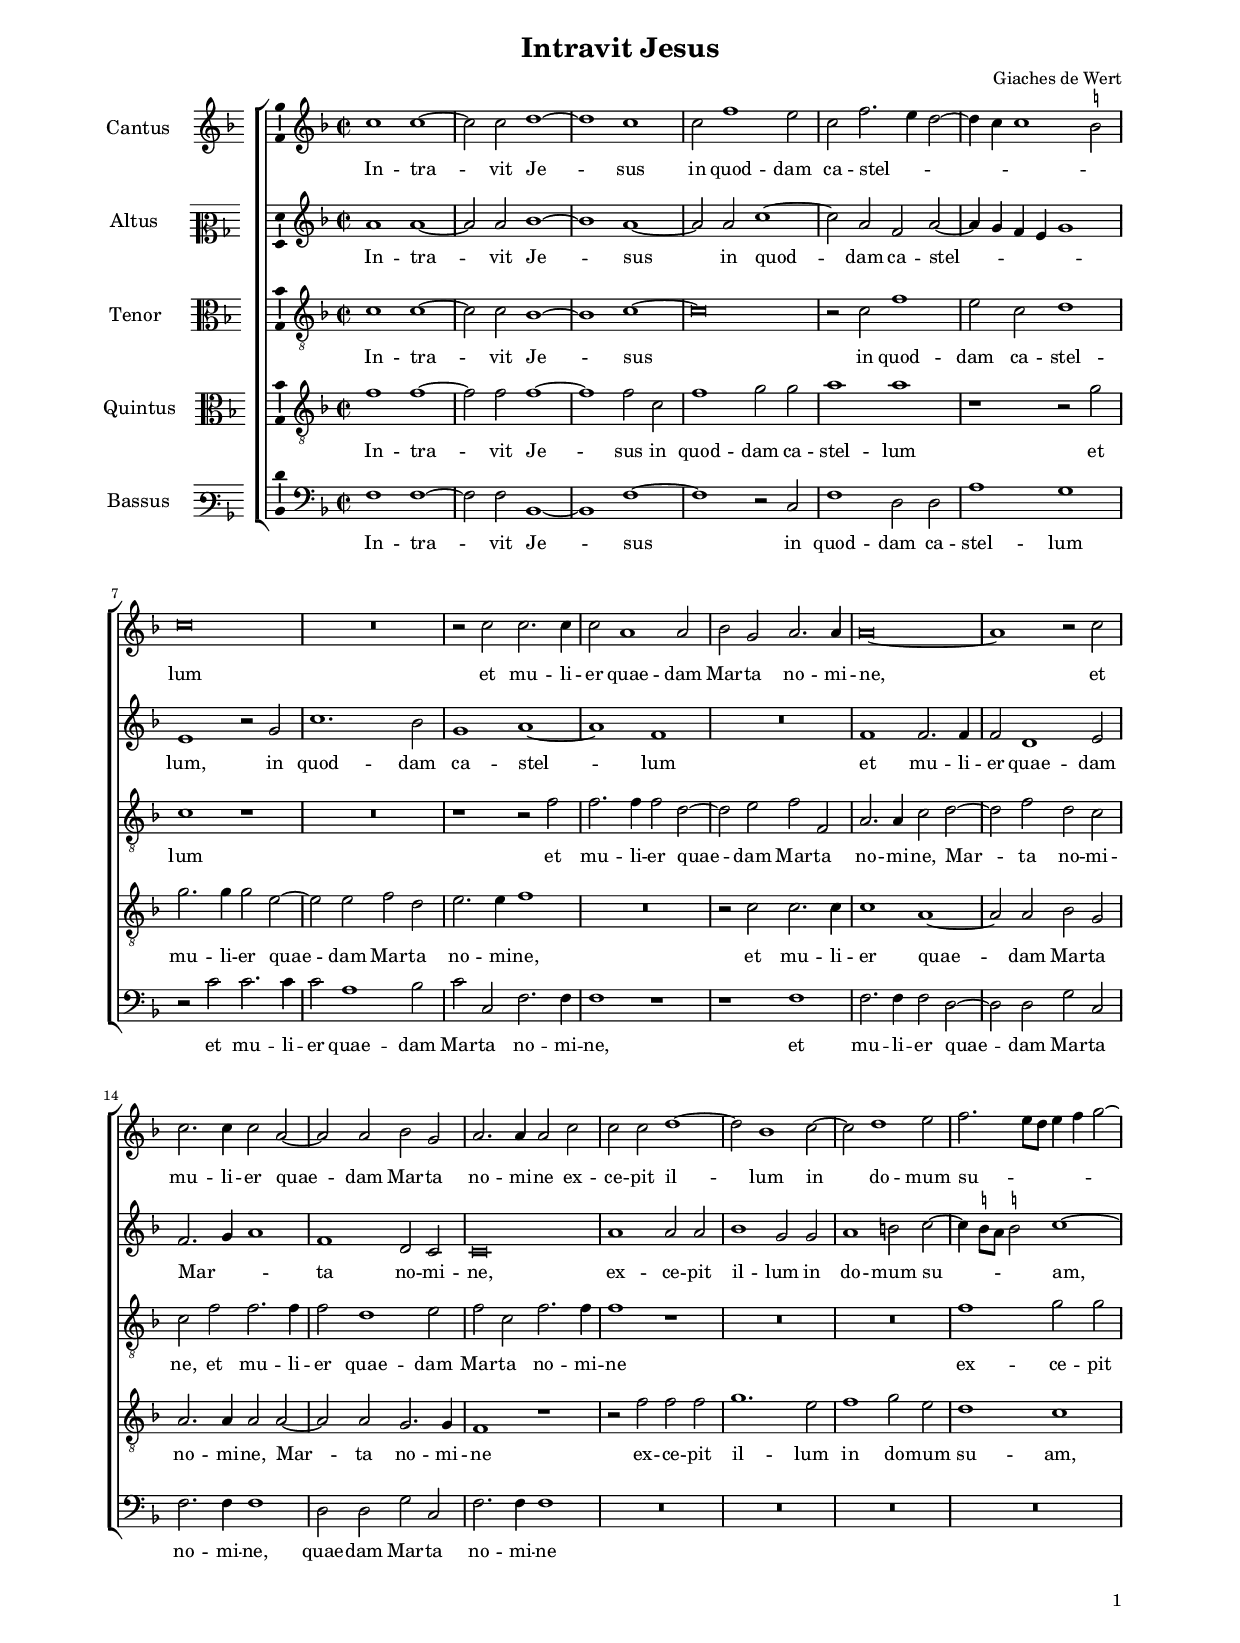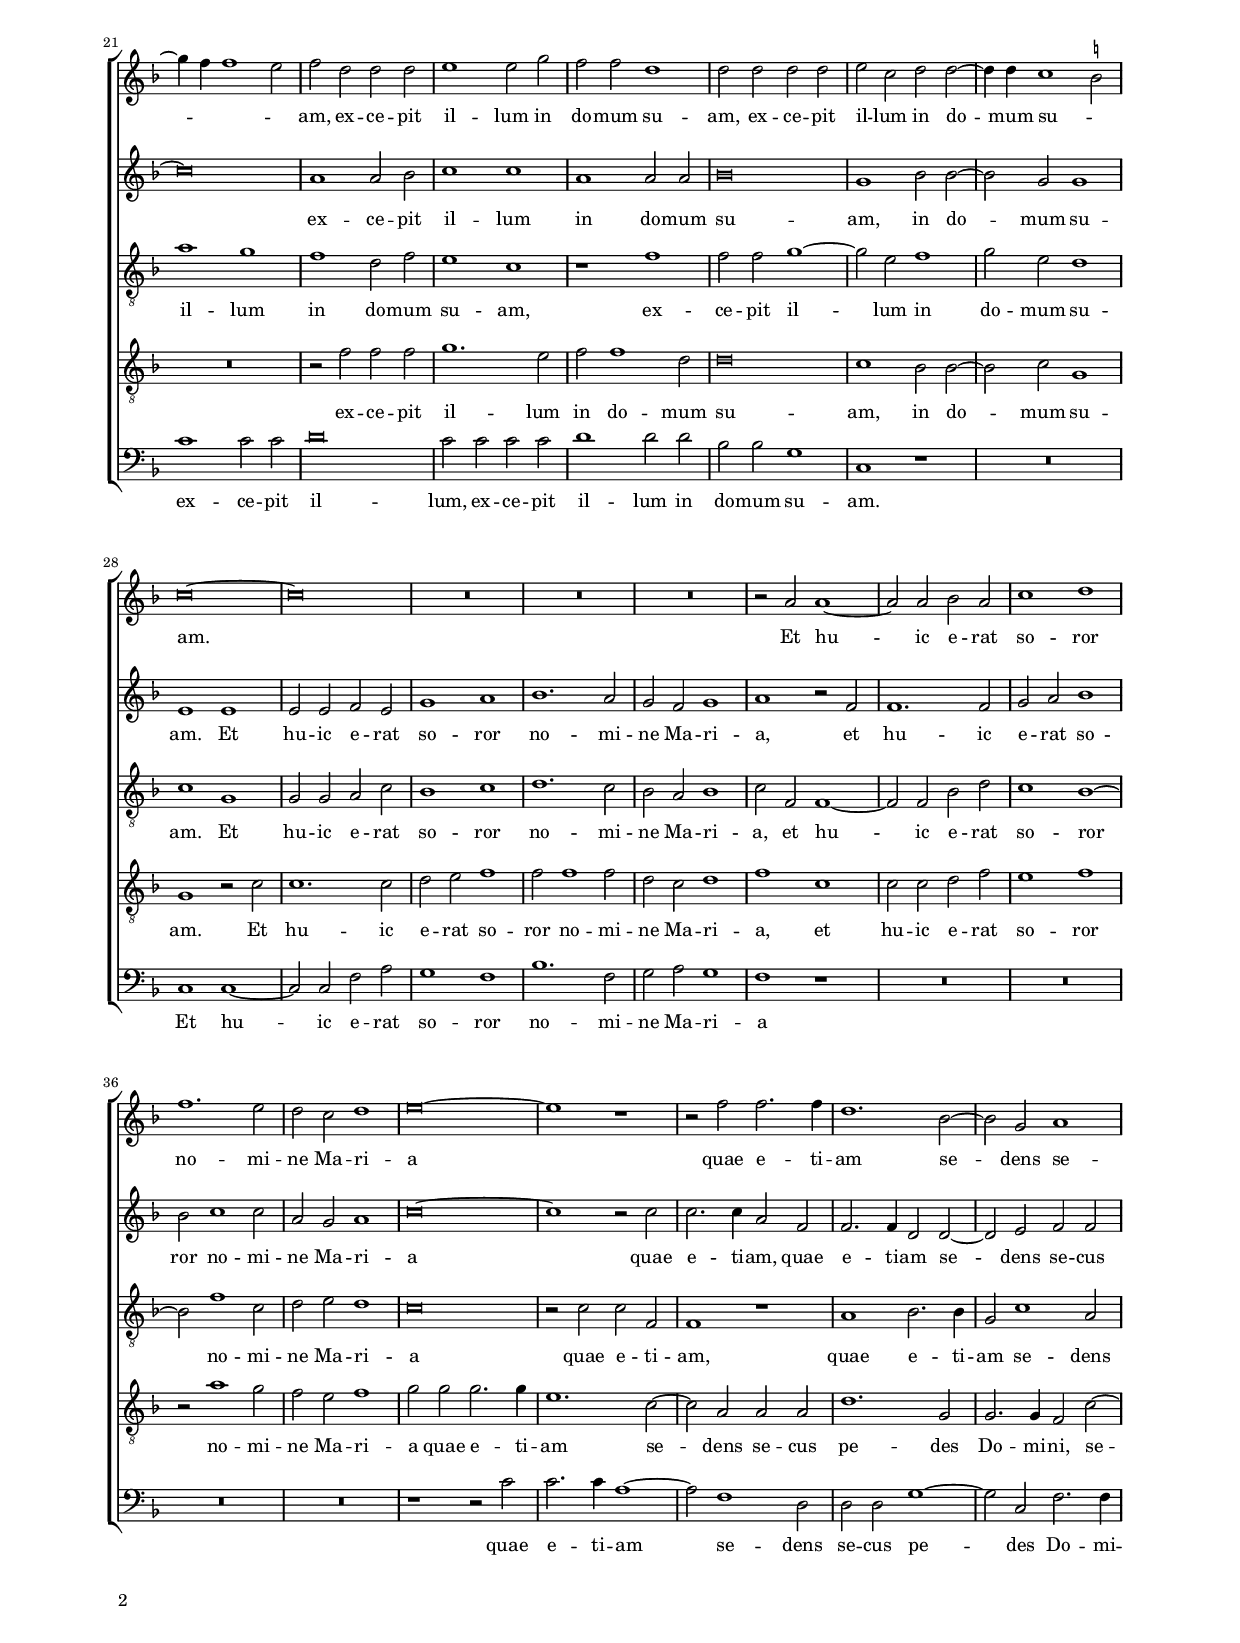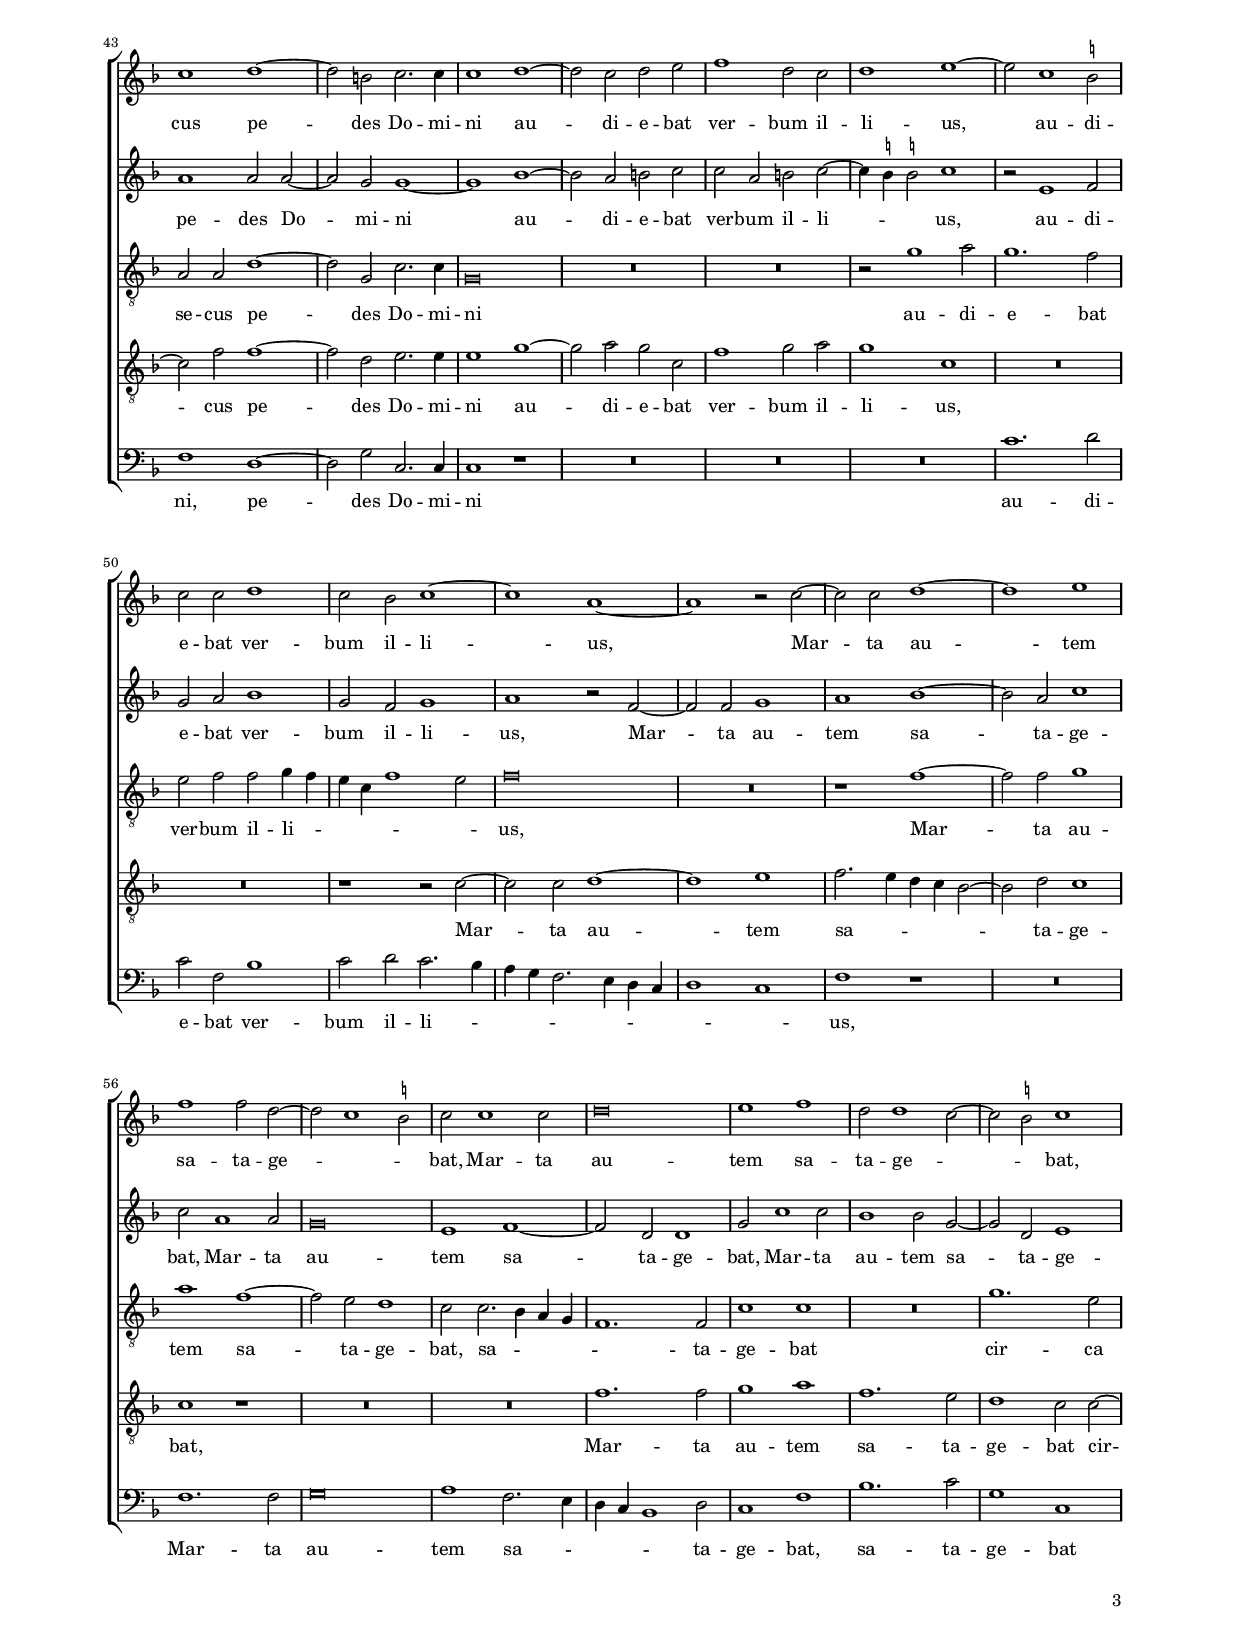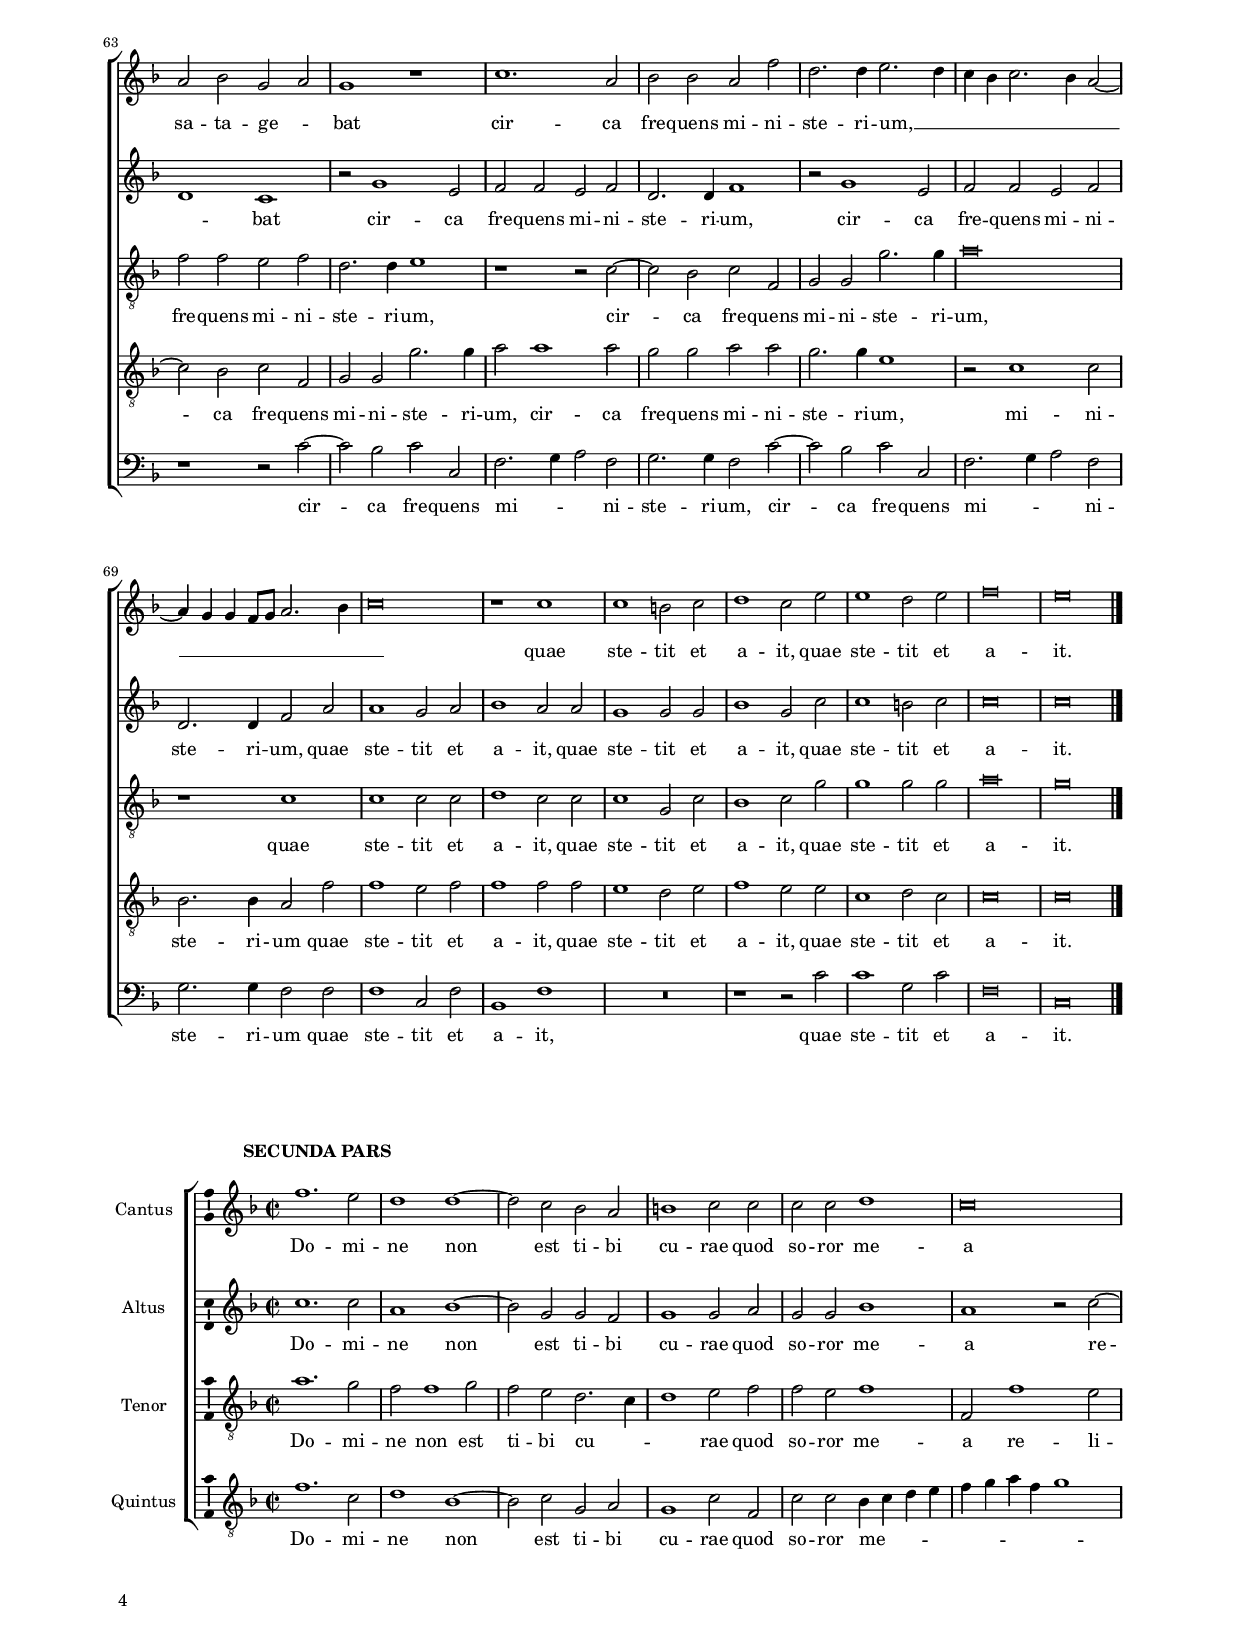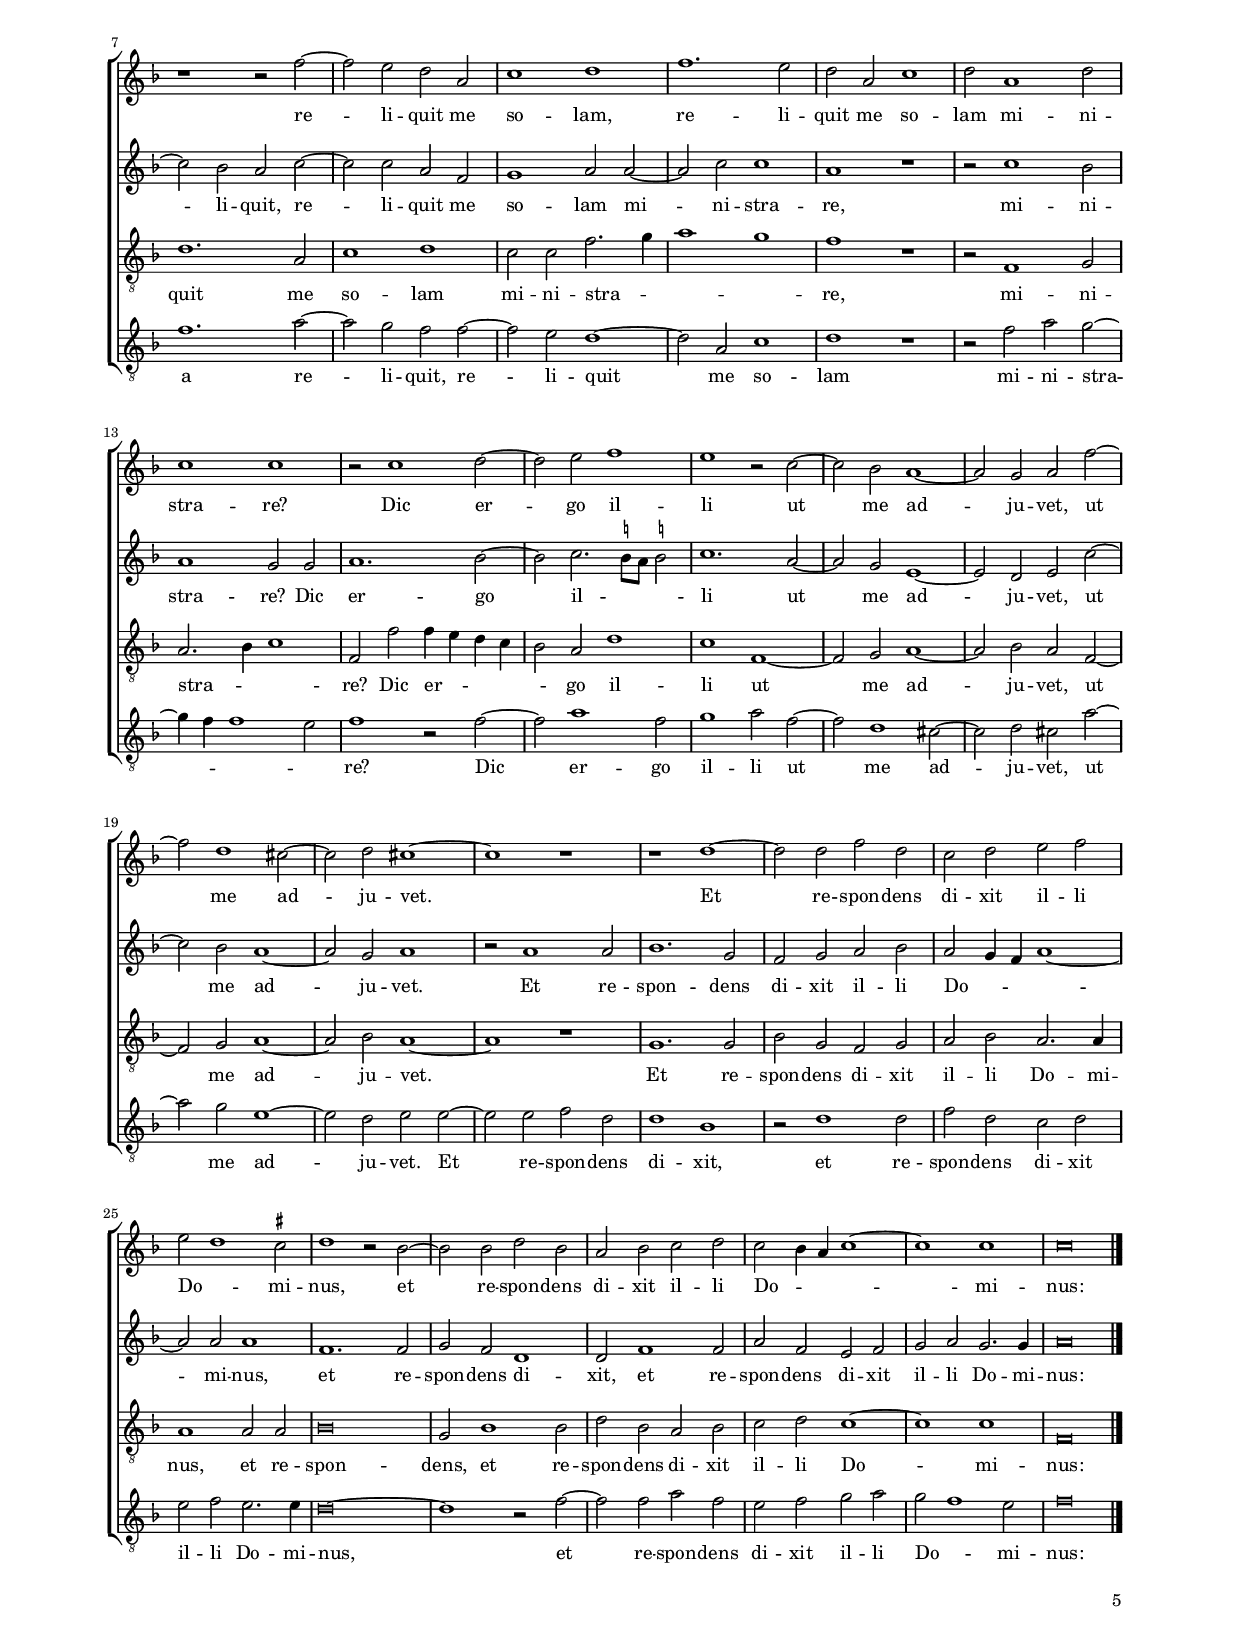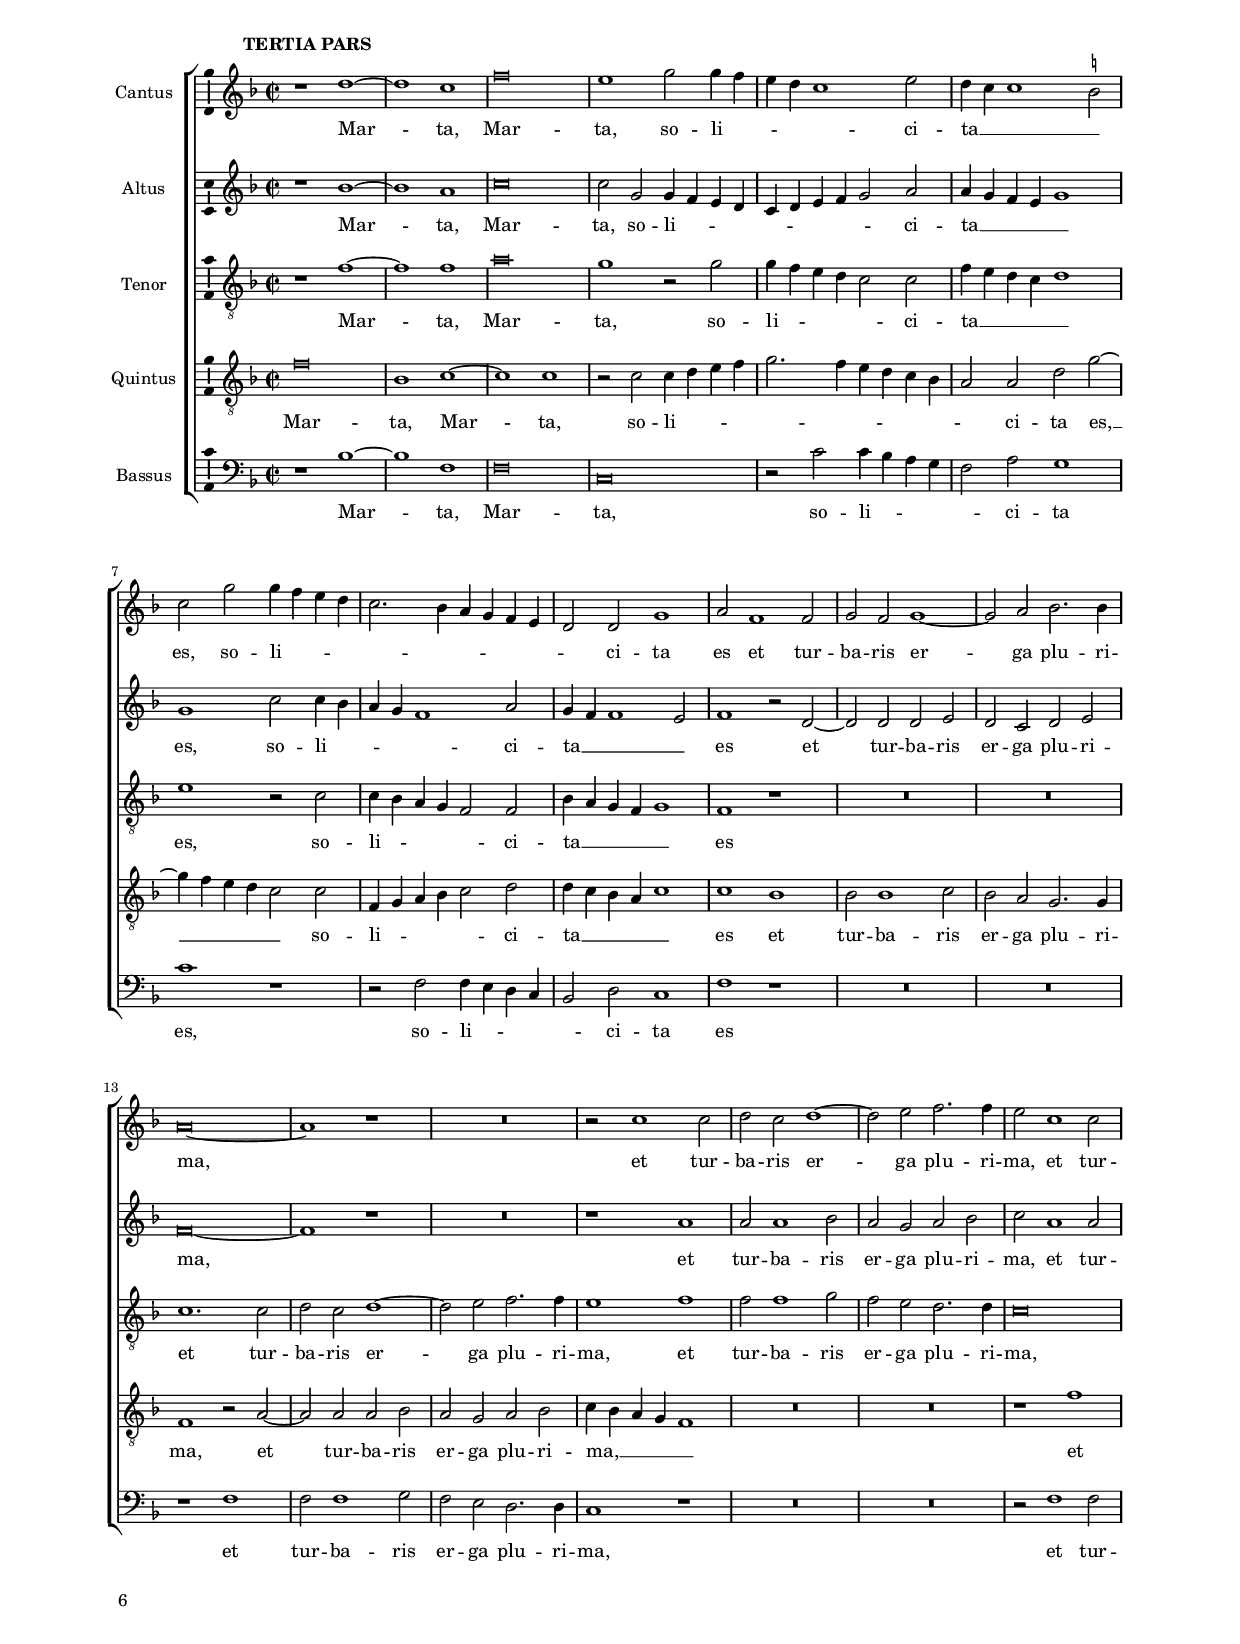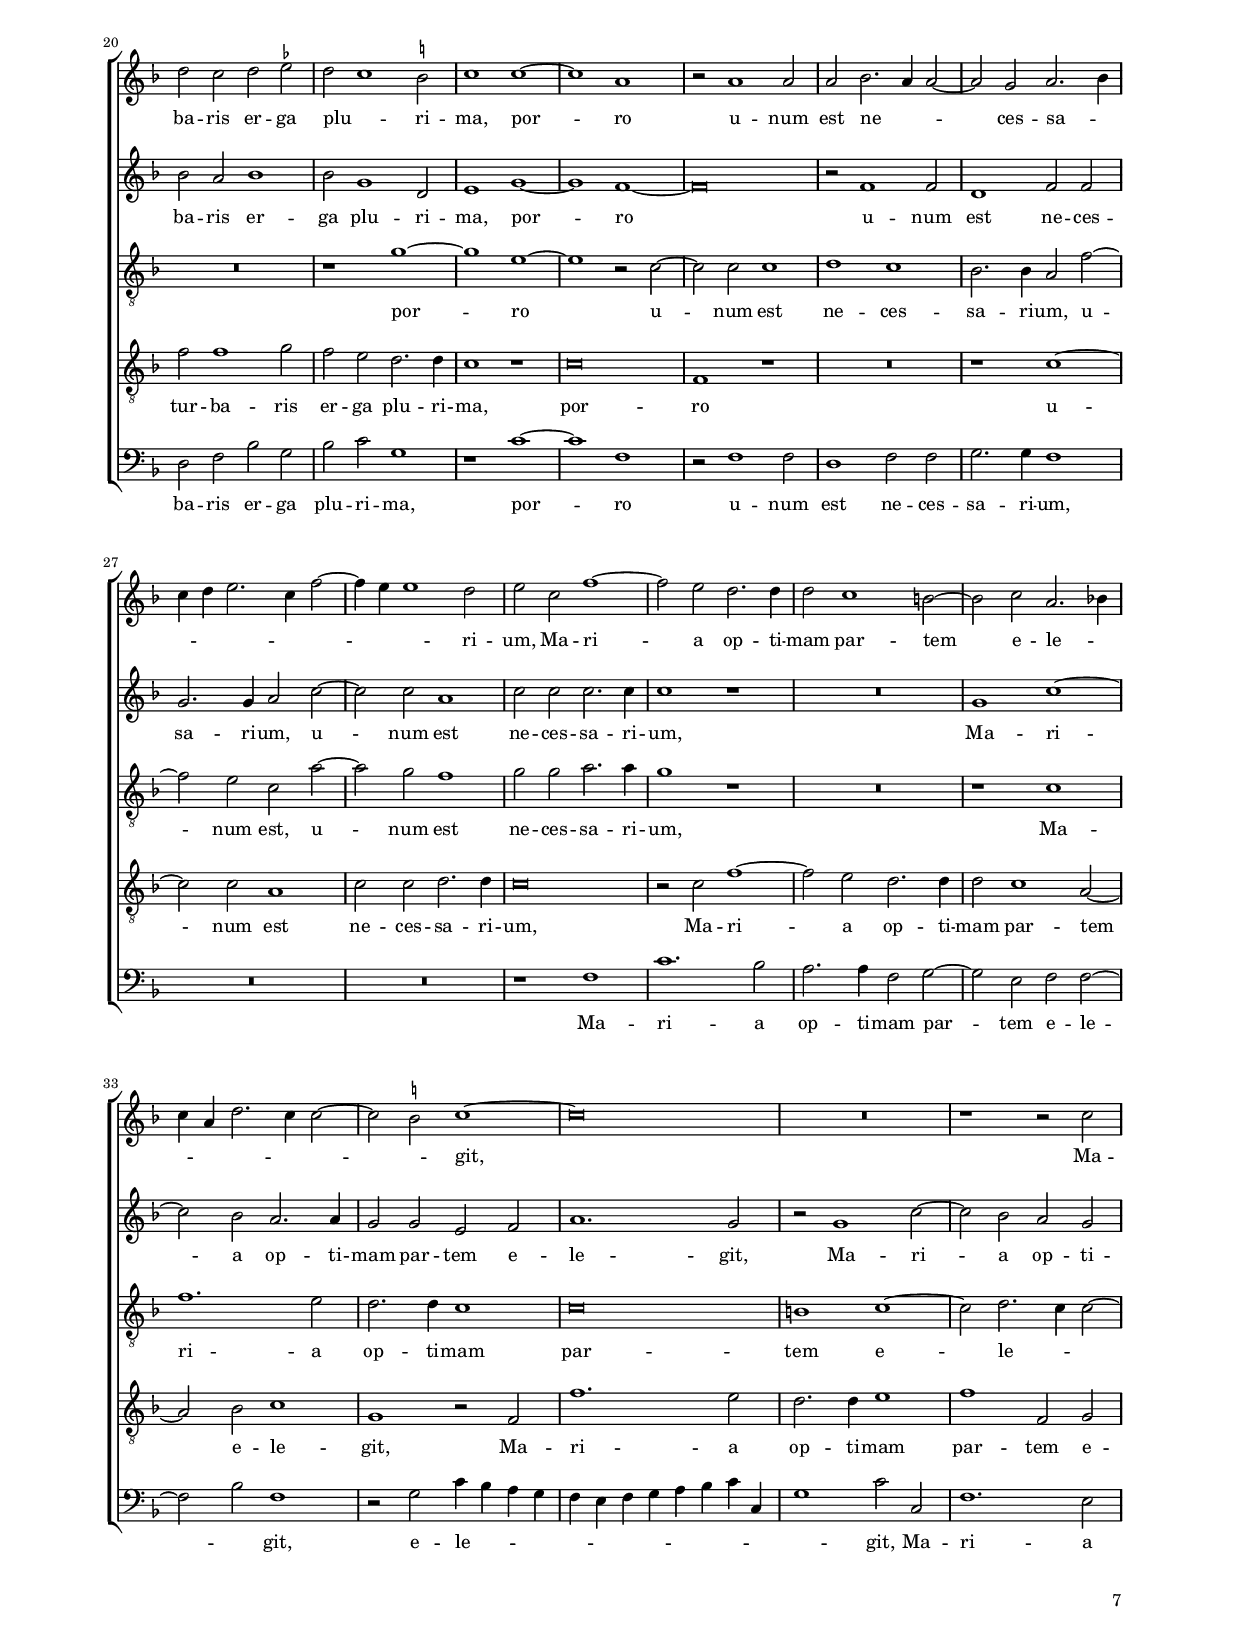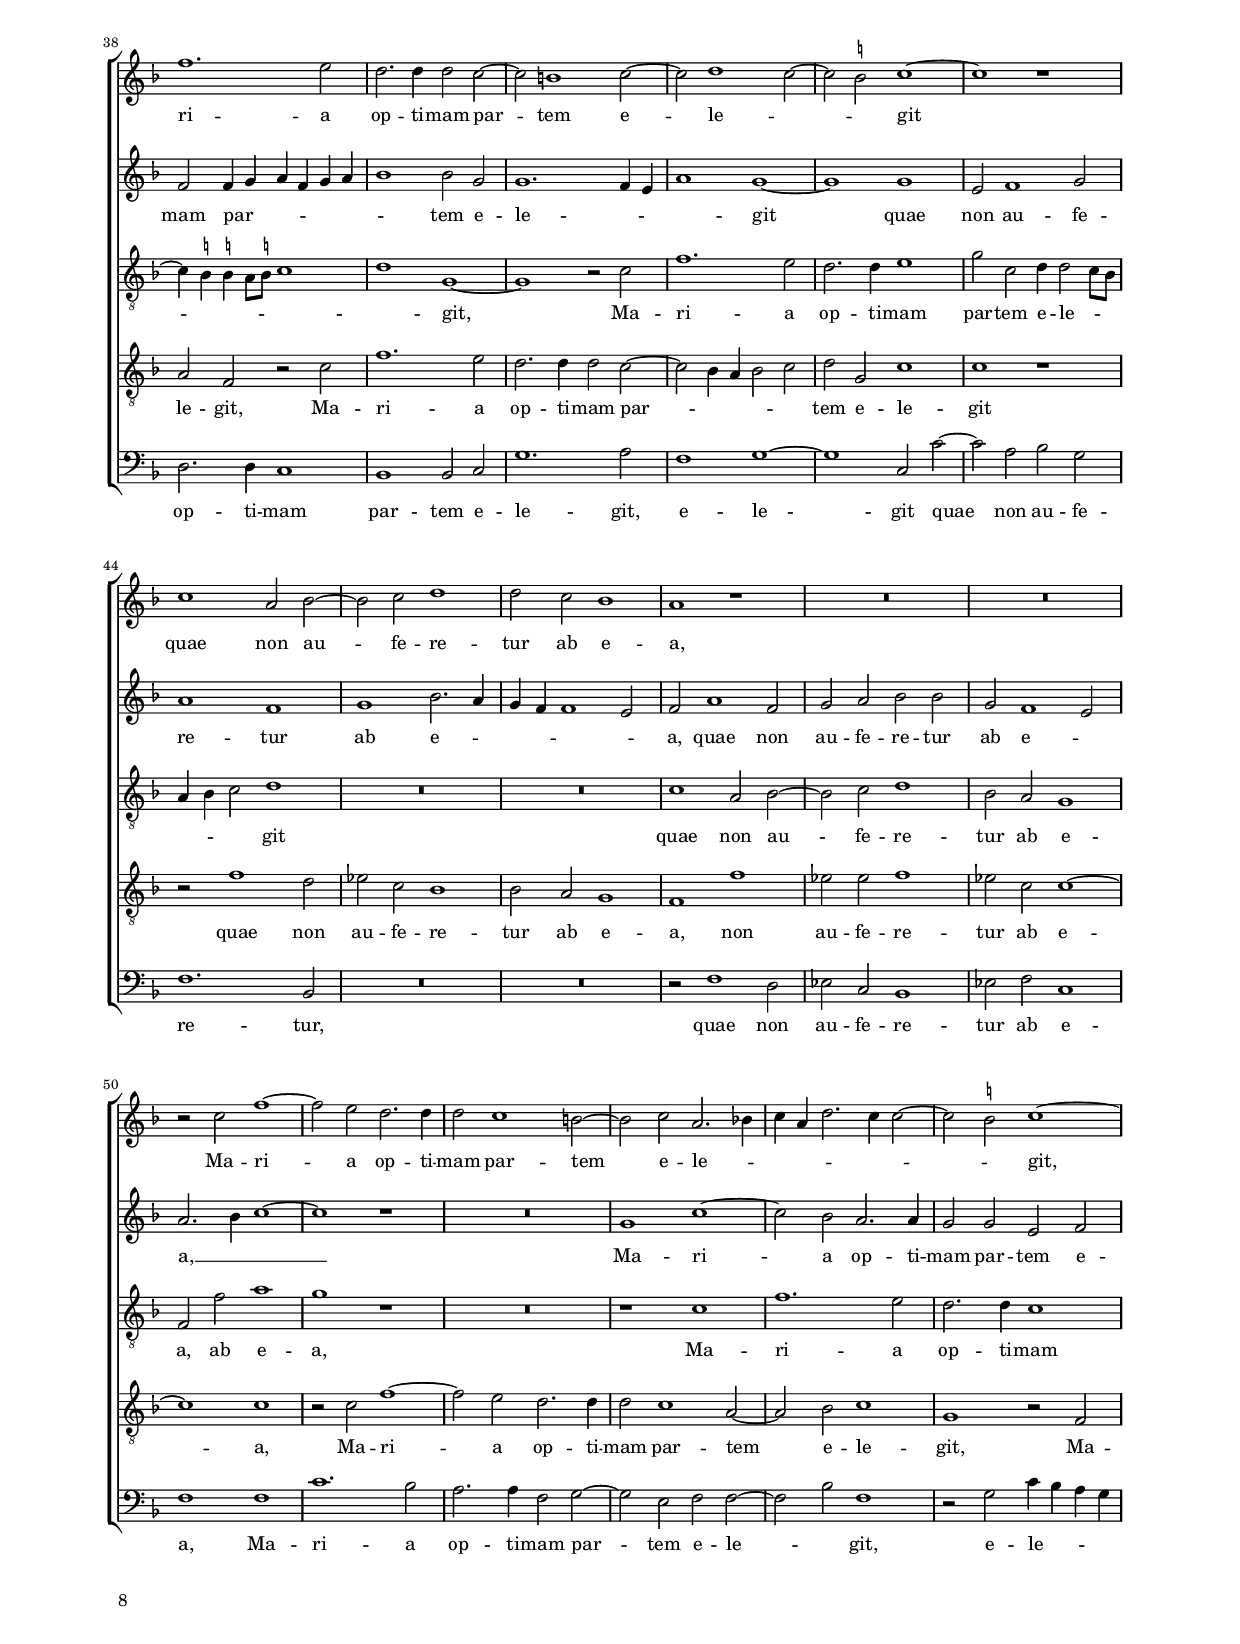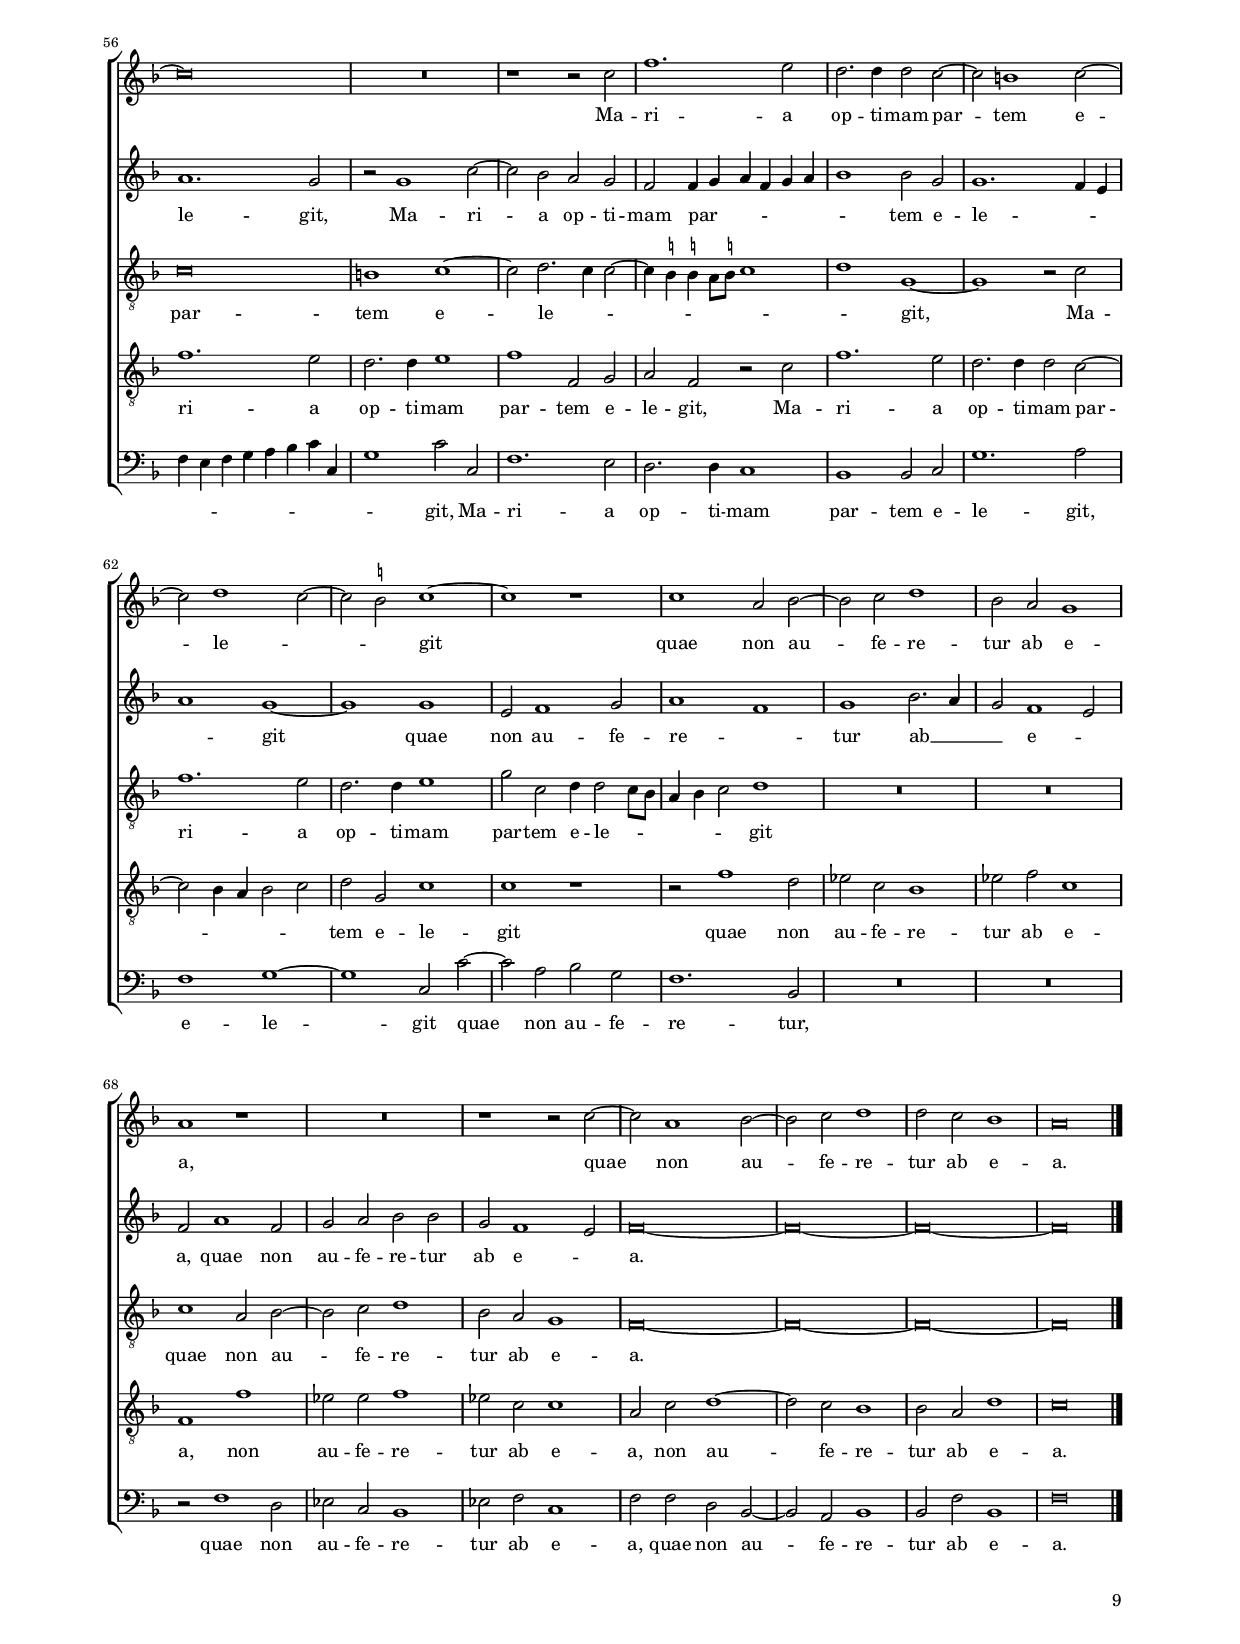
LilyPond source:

\header
{
  title="Intravit Jesus"
  composer="Giaches de Wert"
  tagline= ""
}

\version "2.22.2"
\include "deutsch.ly"
#(set-global-staff-size 15)
% #(set-default-paper-size "letter")
#(ly:set-option 'point-and-click #f)

	
	ficta = { \once \set suggestAccidentals = ##t }
	
	forget = #(define-music-function (music) (ly:music?) #{
		\accidentalStyle forget
		$music
		\accidentalStyle default
		#})
	

\paper
	{
	top-margin = 1.8 \cm
	bottom-margin = 1.2 \cm
	left-margin = 2 \cm
	right-margin = 2 \cm
	ragged-bottom = ##f
	ragged-last-bottom = ##f
	print-page-number = ##f
	score-system-spacing = #'((basic-distance . 16) (minimum-distance . 14) (padding . 5) (strechability . 150))
	system-system-spacing = #'((basic-distance . 16) (minimum-distance . 14) (padding . 5) (strechability . 150))
    oddFooterMarkup=\markup   \fill-line { "" \fromproperty #'page:page-number-string }
    evenFooterMarkup=\markup  \fill-line { \fromproperty #'page:page-number-string "" }
    last-bottom-spacing = #'((basic-distance . 12) (minimum-distance . 7) (padding . 4))
%	systems-per-page = 3
%   page-count = 6
	min-systems-per-page = 3
	}

global = {
	\key f \major
	\time 2/2 \set Score.measureLength = #(ly:make-moment 2/1)
    \skip 1*2*76 \bar "|."
	}
	

incipitcantus = \markup { \score {
	{
	\set Staff.instrumentName = \markup { \fontsize #1 "Cantus" }
	\key f \major
	\clef violin
	s4 \bar ""
	}
	\layout  {
	raggedright = ##t
	indent = 1.8 \cm
	line-width = 2.5 \cm
	\context { \Staff \remove Time_signature_engraver }
	\override Staff.Clef.Y-extent = #'(0 . 0)
	}} \hspace #1 }
      
      
incipitaltus = \markup { \score {
	{
	\set Staff.instrumentName = \markup { \fontsize #1 "Altus" }
	\key f \major
	\clef mezzosoprano
	s4 \bar ""
	}
	\layout  {
	raggedright = ##t
	indent = 1.8 \cm
	line-width = 2.5 \cm
	\context { \Staff \remove Time_signature_engraver }
	\override Staff.Clef.Y-extent = #'(0 . 0)
	}} \hspace #1 }


incipittenor = \markup { \score {
	{
	\set Staff.instrumentName = \markup { \fontsize #1 "Tenor" }
	\key f \major
	\clef alto
	s4 \bar ""
	}
	\layout  {
	raggedright = ##t
	indent = 1.8 \cm
	line-width = 2.5 \cm
	\context { \Staff \remove Time_signature_engraver }
	\override Staff.Clef.Y-extent = #'(0 . 0)
	}} \hspace #1 }
      
      
incipitquintus = \markup { \score {
	{
	\set Staff.instrumentName = \markup { \fontsize #1 "Quintus" }
	\key f \major
	\clef alto
	s4 \bar ""
	}
	\layout  {
	raggedright = ##t
	indent = 1.8 \cm
	line-width = 2.5 \cm
	\context { \Staff \remove Time_signature_engraver }
	\override Staff.Clef.Y-extent = #'(0 . 0)
	}} \hspace #1 }
      
      
incipitbassus = \markup { \score {
	{
	\set Staff.instrumentName = \markup { \fontsize #1 "Bassus" }
	\key f \major
	\clef varbaritone
	s4 \bar ""
	}
	\layout  {
	raggedright = ##t
	indent = 1.8 \cm
	line-width = 2.5 \cm
	\context { \Staff \remove Time_signature_engraver }
	\override Staff.Clef.Y-extent = #'(0 . 0)
	}} \hspace #1 }


cantus =  \relative c''
	{
	c1 c~
	c2 c d1~
	d1 c
	c2 f1 e2
%5
	c2 f2. e4 d2~ |
	d4 c c1 \ficta h2
	c\breve
	R\breve
	r2 c c2. c4
%10
	c2 a1 a2 |
	b2 g a2. a4
	a\breve~
	a1 r2 c
	c2. c4 c2 a~
%15
	a2 a b g |
	a2. a4 a2 c
	c2 c d1~
	d2 b1 c2~
	c2 d1 e2
%20
	f2. e8 d e4 f g2~ |
	g4 f f1 e2
	f2 d d d
	e1 e2 g
	f2 f d1
%25
	d2 d d d |
	e2 c d d~
	d4 d c1 \ficta h2
	c\breve~
	c\breve
%30
	R\breve |
	R\breve
	R\breve
	r2 a a1~
	a2 a b a
%35
	c1 d |
	f1. e2
	d2 c d1
	e\breve~
	e1 r
%40
	r2 f f2. f4 |
	d1. b2~
	b2 g a1
	c1 d~
	d2 h c2. c4
%45
	c1 d~ |
	d2 c d e
	f1 d2 c
	d1 e~
	e2 c1 \ficta h2
%50
	c2 c d1 |
	c2 b c1~
	c1 a~
	a1 r2 c~
	c2 c d1~
%55
	d1 e |
	f1 f2 d~
	d2 c1 \ficta h2
	c2 c1 c2
	d\breve
%60
	e1 f |
	d2 d1 c2~
	c2 \ficta h c1
	a2 b g a
	g1 r
%65
	c1. a2 |
	b2 b a f'
	d2. d4 e2. d4
	c4 b c2. b4 a2~
	a4 g g f8 g a2. b4
%70
	c\breve |
	r1 c
	c1 h2 c
	d1 c2 e
	e1 d2 e
%75
	f\breve |
	e\breve |
	}


altus =  \relative c'
	{
	a'1 a~
	a2 a b1~
	b1 a~
	a2 a c1~
%5
	c2 a f a~ |
	a4 g f e g1
	e1 r2 g
	c1. b2
	g1 a~
%10
	a1 f |
	R\breve
	f1 f2. f4
	f2 d1 e2
	f2. g4 a1
%15
	f1 d2 c |
	c\breve
	a'1 a2 a
	b1 g2 g
	a1 h2 c~
%20
	c4 \stemDown \ficta h8 a \stemNeutral \ficta h!2 c1~
	c\breve
	a1 a2 b
	c1 c
	a1 a2 a
%25
	b\breve |
	g1 b2 b~
	b2 g g1
	e1 e
	e2 e f e
%30
	g1 a |
	b1. a2
	g2 f g1
	a1 r2 f
	f1. f2
%35
	g2 a b1 |
	b2 c1 c2
	a2 g a1
	c\breve~
	c1 r2 c
%40
	c2. c4 a2 f |
	f2. f4 d2 d~
	d2 e f f
	a1 a2 a~
	a2 g g1~
%45
	g1 b~ |
	b2 a h c 
	c2 a h c~
	c4 \ficta h \ficta h!2 c1
	r2 e,1 f2
%50
	g2 a b1 |
	g2 f g1
	a1 r2 f~
	f2 f g1
	a1 b~
%55
	b2 a c1 |
	c2 a1 a2
	g\breve
	e1 f~
	f2 d d1
%60
	g2 c1 c2 |
	b1 b2 g~
	g2 d e1
	d1 c
	r2 g'1 e2
%65
	f2 f e f |
	d2. d4 f1
	r2 g1 e2
	f2 f e f
	d2. d4 f2 a
%70
	a1 g2 a |
	b1 a2 a
	g1 g2 g
	b1 g2 c
	c1 h2 c
%75
	c\breve |
	c\breve |
	}


tenor =  \relative c'
	{
	c1 c~
	c2 c b1~
	b1 c~
	c\breve
%5
	r2 c f1 |
	e2 c d1
	c1 r
	R\breve
	r1 r2 f
%10
	f2. f4 f2 d~ |
	d2 e f f,
	a2. a4 c2 d~
	d2 f d c
	c2 f f2. f4
%15
	f2 d1 e2 |
	f2 c f2. f4
	f1 r
	R\breve
	R\breve
%20
	f1 g2 g |
	a1 g
	f1 d2 f
	e1 c
	r1 f
%25
	f2 f g1~ |
	g2 e f1
	g2 e d1
	c1 g
	g2 g a c |
%30
	b1 c |
	d1. c2
	b2 a b1
	c2 f, f1~
	f2 f b d
%35
	c1 b~ |
	b2 f'1 c2
	d2 e d1
	c\breve
	r2 c c f,
%40
	f1 r |
	a1 b2. b4
	g2 c1 a2
	a2 a d1~
	d2 g, c2. c4
%45
	g\breve |
	R\breve
	R\breve
	r2 g'1 a2
	g1. f2
%50
	e2 f f g4 f |
	e4 c f1 e2
	f\breve
	R\breve
	r1 f~
%55
	f2 f g1 |
	a1 f~
	f2 e d1
	c2 c2. b4 a g
	f1. f2
%60
	c'1 c |
	R\breve
	g'1. e2
	f2 f e f
	d2. d4 e1
%65
	r1 r2 c~ |
	c2 b c f,
	g2 g g'2. g4
	a\breve
	r1 c,
%70
	c1 c2 c |
	d1 c2 c
	c1 g2 c
	b1 c2 g'
	g1 g2 g
%75
	a\breve |
	g\breve |
	}


quintus  =  \relative c'
	{
	f1 f~
	f2 f f1~
	f1 f2 c
	f1 g2 g
%5
	a1 a |
	r1 r2 g
	g2. g4 g2 e~
	e2 e f d
	e2. e4 f1
%10
	R\breve |
	r2 c c2. c4
	c1 a~
	a2 a b g
	a2. a4 a2 a~
%15
	a2 a g2. g4 |
	f1 r
	r2 f' f f
	g1. e2
	f1 g2 e
%20
	d1 c |
	R\breve
	r2 f f f
	g1. e2
	f2 f1 d2
%25
	d\breve |
	c1 b2 b~
        b2 c g1
	g1 r2 c
	c1. c2
%30
	d2 e f1 |
	f2 f1 f2
	d2 c d1
	f1 c
	c2 c d f
%35
	e1 f |
	r2 a1 g2
	f2 e f1
	g2 g g2. g4
	e1. c2~
%40
	c2 a a a |
	d1. g,2
	g2. g4 f2 c'~
	c2 f f1~
	f2 d e2. e4
%45
	e1 g~ |
	g2 a g c,
	f1 g2 a
	g1 c,
	R\breve
%50
	R\breve |
	r1 r2 c~
	c2 c d1~
	d1 e
	f2. e4 d c b2~
%55
	b2 d c1 |
	c1 r
	R\breve
	R\breve
	f1. f2
%60
	g1 a |
	f1. e2 |
	d1 c2 c~
	c2 b c f,
	g2 g g'2. g4
%65
	a2 a1 a2 |
	g2 g a a
	g2. g4 e1
	r2 c1 c2
	b2. b4 a2 f'
%70
	f1 e2 f |
	f1 f2 f
	e1 d2 e
	f1 e2 e
	c1 d2 c
%75
	c\breve |
	c\breve |
	}


bassus  =  \relative c
	{
	f1 f~
	f2 f b,1~
	b1 f'~
	f1 r2 c
%5
	f1 d2 d |
	a'1 g
	r2 c c2. c4
	c2 a1 b2
	c2 c, f2. f4
%10
	f1 r |
	r1 f
	f2. f4 f2 d~
	d2 d g c,
	f2. f4 f1
%15
	d2 d g c, |
	f2. f4 f1
	R\breve
	R\breve
	R\breve
%20
	R\breve |
	c'1 c2 c
	d\breve
	c2 c c c
	d1 d2 d
%25
	b2 b g1 |
	c,1 r
	R\breve
	c1 c~
	c2 c f a
%30
	g1 f |
	b1. f2
	g2 a g1
	f1 r
	R\breve
%35
	R\breve |
	R\breve
	R\breve
	r1 r2 c'
	c2. c4 a1~
%40
	a2 f1 d2 |
	d2 d g1~
	g2 c, f2. f4
	f1 d~
	d2 g c,2. c4
%45
	c1 r |
	R\breve
	R\breve
	R\breve
	c'1. d2
%50
	c2 f, b1 |
	c2 d c2. b4
	a4 g f2. e4 d c
	d1 c
	f1 r
%55
	R\breve |
	f1. f2
	g\breve
	a1 f2. e4
	d4 c b1 d2
%60
	c1 f |
	b1. c2
	g1 c,
	r1 r2 c'~
	c2 b c c,
%65
	f2. g4 a2 f |
	g2. g4 f2 c'~
	c2 b c c,
	f2. g4 a2 f
	g2. g4 f2 f
%70
	f1 c2 f |
	b,1 f'
	R\breve
	r1 r2 c'
	c1 g2 c
%75
	f,\breve |
	c\breve |
	}


lyricscantus = \lyricmode {
	In -- tra -- vit Je -- sus in quod -- dam ca -- stel -- _ _ _ _ _ lum
        et mu -- li -- er quae -- dam Mar -- ta no -- mi -- ne,
        et mu -- li -- er quae -- dam Mar -- ta no -- mi -- ne
        ex -- ce -- pit il -- lum in do -- mum su -- _ _ _ _ _ _ _ _ am,
        ex -- ce -- pit il -- lum in do -- mum su -- am,        
        ex -- ce -- pit il -- lum in do -- mum su -- _ am.
        Et hu -- ic e -- rat so -- ror no -- mi -- ne Ma -- ri -- a
        quae e -- ti -- am se -- dens se -- cus pe -- des Do -- mi -- ni
        au -- di -- e -- bat ver -- bum il -- li -- us,
        au -- di -- e -- bat ver -- bum il -- li -- us,
        Mar -- ta au -- tem sa -- ta -- ge -- _ _ bat,
        Mar -- ta au -- tem sa -- ta -- ge -- _ _ bat,
        sa -- ta -- ge -- _ bat
        cir -- ca fre -- quens mi -- ni -- ste -- ri -- um, __ _ _ _ _ _ _ _ _ _ _ _ _ _ 
        quae ste -- tit et a -- it,
        quae ste -- tit et a -- it.
	}


lyricsaltus = \lyricmode {
	In -- tra -- vit Je -- sus in quod -- dam ca -- stel -- _ _ _ _ lum,
        in quod -- dam ca -- stel -- lum
        et mu -- li -- er quae -- dam Mar -- _ _ ta no -- mi -- ne,
        ex -- ce -- pit il -- lum in do -- mum su -- _ _ _ am,
        ex -- ce -- pit il -- lum in do -- mum su -- am,        
        in do -- mum su -- am.
        Et hu -- ic e -- rat so -- ror no -- mi -- ne Ma -- ri -- a,
        et hu -- ic e -- rat so -- ror no -- mi -- ne Ma -- ri -- a
        quae e -- ti -- am,
        quae e -- ti -- am se -- dens se -- cus pe -- des Do -- mi -- ni
        au -- di -- e -- bat ver -- bum il -- li -- _ _ us,
        au -- di -- e -- bat ver -- bum il -- li -- us,
        Mar -- ta au -- tem sa -- ta -- ge -- bat,
        Mar -- ta au -- tem sa -- ta -- ge -- bat,
        Mar -- ta au -- tem sa -- ta -- ge -- _ bat
        cir -- ca fre -- quens mi -- ni -- ste -- ri -- um,
        cir -- ca fre -- quens mi -- ni -- ste -- ri -- um,
        quae ste -- tit et a -- it,
        quae ste -- tit et a -- it,
        quae ste -- tit et a -- it.
	}


lyricstenor = \lyricmode {
	In -- tra -- vit Je -- sus in quod -- dam ca -- stel -- lum
        et mu -- li -- er quae -- dam Mar -- ta no -- mi -- ne,
        Mar -- ta no -- mi -- ne,
        et mu -- li -- er quae -- dam Mar -- ta no -- mi -- ne
        ex -- ce -- pit il -- lum in do -- mum su -- am,
        ex -- ce -- pit il -- lum in do -- mum su -- am.
        Et hu -- ic e -- rat so -- ror no -- mi -- ne Ma -- ri -- a,
        et hu -- ic e -- rat so -- ror no -- mi -- ne Ma -- ri -- a
        quae e -- ti -- am,
        quae e -- ti -- am se -- dens se -- cus pe -- des Do -- mi -- ni
        au -- di -- e -- bat ver -- bum il -- li -- _ _ _ _ _ us,
        Mar -- ta au -- tem sa -- ta -- ge -- bat,
        sa -- _ _ _ _ ta -- ge -- bat
        cir -- ca fre -- quens mi -- ni -- ste -- ri -- um,
        cir -- ca fre -- quens mi -- ni -- ste -- ri -- um,
        quae ste -- tit et a -- it,
        quae ste -- tit et a -- it,
        quae ste -- tit et a -- it.
	}


lyricsquintus = \lyricmode {
	In -- tra -- vit Je -- sus in quod -- dam ca -- stel -- lum
        et mu -- li -- er quae -- dam Mar -- ta no -- mi -- ne,
        et mu -- li -- er quae -- dam Mar -- ta no -- mi -- ne,
        Mar -- ta no -- mi -- ne
        ex -- ce -- pit il -- lum in do -- mum su -- am,
        ex -- ce -- pit il -- lum in do -- mum su -- am,        
        in do -- mum su -- am.
        Et hu -- ic e -- rat so -- ror no -- mi -- ne Ma -- ri -- a,
        et hu -- ic e -- rat so -- ror no -- mi -- ne Ma -- ri -- a
        quae e -- ti -- am se -- dens se -- cus pe -- des Do -- mi -- ni,
        se -- cus pe -- des Do -- mi -- ni
        au -- di -- e -- bat ver -- bum il -- li -- us,
        Mar -- ta au -- tem sa -- _ _ _ _ ta -- ge -- bat,
        Mar -- ta au -- tem sa -- ta -- ge -- bat
        cir -- ca fre -- quens mi -- ni -- ste -- ri -- um,
        cir -- ca fre -- quens mi -- ni -- ste -- ri -- um,
        mi -- ni -- ste -- ri -- um
        quae ste -- tit et a -- it,
        quae ste -- tit et a -- it,
        quae ste -- tit et a -- it.
	}


lyricsbassus = \lyricmode {
	In -- tra -- vit Je -- sus in quod -- dam ca -- stel -- lum
        et mu -- li -- er quae -- dam Mar -- ta no -- mi -- ne,
        et mu -- li -- er quae -- dam Mar -- ta no -- mi -- ne,
        quae -- dam Mar -- ta no -- mi -- ne
        ex -- ce -- pit il -- lum,
        ex -- ce -- pit il -- lum in do -- mum su -- am.
        Et hu -- ic e -- rat so -- ror no -- mi -- ne Ma -- ri -- a
        quae e -- ti -- am se -- dens se -- cus pe -- des Do -- mi -- ni,
        pe -- des Do -- mi -- ni
        au -- di -- e -- bat ver -- bum il -- li -- _ _ _ _ _ _ _ _ _ us,
        Mar -- ta au -- tem sa -- _ _ _ _ ta -- ge -- bat,
        sa -- ta -- ge -- bat
        cir -- ca fre -- quens mi -- _ _ ni -- ste -- ri -- um,
        cir -- ca fre -- quens mi -- _ _ ni -- ste -- ri -- um
        quae ste -- tit et a -- it,
        quae ste -- tit et a -- it.
	}


\score
{  
	% \transpose {
	\new ChoirStaff \with { \override StaffGrouper.staff-staff-spacing.basic-distance = #12 }
	<<

	\new Staff << \global
	\new Voice="v1" {
		\set Staff.instrumentName=\incipitcantus
		\set Staff.midiInstrument = "reed organ"
		\clef violin
		\cantus }
	\new Lyrics \lyricsto "v1" {\lyricscantus }
	>>


	\new Staff << \global
	\new Voice="v2" {
		\set Staff.instrumentName=\incipitaltus
		\set Staff.midiInstrument = "reed organ"
                \clef violin % "G_8"
		\altus}
	\new Lyrics \lyricsto "v2" {\lyricsaltus }
	>>


	\new Staff << \global
	\new Voice="v3" {
		\set Staff.instrumentName=\incipittenor
		\set Staff.midiInstrument = "reed organ"
		\clef "G_8"
		\tenor }
	\new Lyrics \lyricsto "v3" {\lyricstenor }
	>>


	\new Staff << \global
	\new Voice="v5" {
		\set Staff.instrumentName=\incipitquintus
		\set Staff.midiInstrument = "reed organ"
		\clef "G_8"
		\quintus}
	\new Lyrics \lyricsto "v5" {\lyricsquintus }
	>>


	\new Staff << \global
	\new Voice="v4" {
		\set Staff.instrumentName=\incipitbassus
		\set Staff.midiInstrument = "reed organ"
		\clef bass
		\bassus }
	\new Lyrics \lyricsto "v4" {\lyricsbassus}
	>>

	>>
	% } % transpose

	\layout
	{
	indent = 2.5 \cm
	\context { \Staff \override TimeSignature.break-visibility = #end-of-line-invisible }
	\context { \Lyrics \override VerticalAxisGroup.nonstaff-relatedstaff-spacing.padding = #1.4 }
%	\context { \Lyrics \override LyricText.font-size = #1 }
	\context { \Staff \consists "Ambitus_engraver" }
	\context { \Score \override BarNumber.padding = #2 }
	\context { \Voice \override NoteHead.style = #'baroque }
	}


\midi
	{
    	\tempo 2 = 90
	}

}

%%%%%%%%%%%%%%%%%%%%  SECUNDA PARS %%%%%%%%%%%%%%%%%%%%


global = {
	\key f \major
	\time 2/2 \set Score.measureLength = #(ly:make-moment 2/1)
    \skip 1*2*31 \bar "|." \pageBreak
	}


cantus =  \relative c''
	{
	f1. e2
	d1 d~
	d2 c b a
	h1 c2 c
%5
	c2 c d1 |
	c\breve
	r1 r2 f~
	f2 e d a
	c1 d
%10
	f1. e2 |
	d2 a c1
	d2 a1 d2
	c1 c
	r2 c1 d2~
%15
	d2 e f1 |
	e1 r2 c~
	c2 b a1~
	a2 g a f'~
	f2 d1 cis2~
%20
	cis2 d cis1~ |
	cis1 r
	r1 d~
	d2 d f d
	c2 d e f
%25
	e2 d1 \ficta cis2 |
	d1 r2 b~
	b2 b d b
	a2 b c d
	c2 b4 a c1~
%30
	c1 c |
	c\breve |
	}


altus =  \relative c'
	{
	c'1. c2
	a1 b~
	b2 g g f
	g1 g2 a
%5
	g2 g b1 |
	a1 r2 c~
	c2 b a c~
	c2 c a f
	g1 a2 a~
%10
	a2 c c1 |
	a1 r
	r2 c1 b2
	a1 g2 g
	a1. b2~
%15
	b2 c2. \stemDown \ficta h8 a \stemNeutral \ficta h!2 |
	c1. a2~
	a2 g e1~
	e2 d e c'~
	c2 b a1~
%20
	a2 g a1 |
	r2 a1 a2
	b1. g2
	f2 g a b
	a2 g4 f a1~
%25
	a2 a a1 |
	f1. f2
	g2 f d1
	d2 f1 f2
	a2 f e f
%30
	g2 a g2. g4 |
	a\breve |
	}


tenor =  \relative c'
	{
	a'1. g2
	f2 f1 g2
	f2 e d2. c4
	d1 e2 f
%5
	f2 e f1 |
	f,2 f'1 e2
	d1. a2
	c1 d
	c2 c f2. g4
%10
	a1 g |
	f1 r
	r2 f,1 g2
	a2. b4 c1
	f,2 f' f4 e d c
%15
	b2 a d1 |
	c1 f,~
	f2 g a1~
	a2 b a f~
	f2 g a1~
%20
	a2 b a1~ |
	a1 r
	g1. g2
	b2 g f g
	a2 b a2. a4
%25
	a1 a2 a |
	b\breve
	g2 b1 b2
	d2 b a b
	c2 d c1~
%30
	c1 c |
	f,\breve |
	}


quintus  =  \relative c'
	{
	f1. c2
	d1 b~
	b2 c g a
	g1 c2 f,
%5
	c'2 c b4 c d e |
	f4 g a f g1
	f1. a2~
	a2 g f f~
	f2 e d1~
%10
	d2 a c1 |
	d1 r
	r2 f a g~
	g4 f f1 e2
	f1 r2 f~
%15
	f2 a1 f2 |
	g1 a2 f~
	f2 d1 cis2~
	cis2 d cis a'~
	a2 g e1~
%20
	e2 d e e~ |
	e2 e f d
	d1 b
	r2 d1 d2
	f2 d c d
%25
	e2 f e2. e4 |
	d\breve~
	d1 r2 f~
	f2 f a f
	e2 f g a
%30
	g2 f1 e2 |
	f\breve |
	}


lyricscantus = \lyricmode {
	Do -- mi -- ne non est ti -- bi cu -- rae
        quod so -- ror me -- a re -- li -- quit me so -- lam,
        re -- li -- quit me so -- lam mi -- ni -- stra -- re?
        Dic er -- go il -- li ut me ad -- ju -- vet,
        ut me ad -- ju -- vet.
        Et re -- spon -- dens di -- xit il -- li Do -- _ mi -- nus,
        et re -- spon -- dens di -- xit il -- li Do -- _ _ _ mi -- nus:
	}


lyricsaltus = \lyricmode {
	Do -- mi -- ne non est ti -- bi cu -- rae
        quod so -- ror me -- a re -- li -- quit,
        re -- li -- quit me so -- lam mi -- ni -- stra -- re,
        mi -- ni -- stra -- re?
        Dic er -- go il -- _ _ _ li ut me ad -- ju -- vet,
        ut me ad -- ju -- vet.
        Et re -- spon -- dens di -- xit il -- li Do -- _ _ _ mi -- nus,
        et re -- spon -- dens di -- xit,
        et re -- spon -- dens di -- xit il -- li Do -- mi -- nus:
	}


lyricstenor = \lyricmode {
	Do -- mi -- ne non est ti -- bi cu -- _ _ rae
        quod so -- ror me -- a re -- li -- quit me so -- lam mi -- ni -- stra -- _ _ _ re,
        mi -- ni -- stra -- _ _ re?
        Dic er -- _ _ _ _ go il -- li ut me ad -- ju -- vet,
        ut me ad -- ju -- vet.
        Et re -- spon -- dens di -- xit il -- li Do -- mi -- nus,
        et re -- spon -- dens,
        et re -- spon -- dens di -- xit il -- li Do -- mi -- nus:
	}


lyricsquintus = \lyricmode {
	Do -- mi -- ne non est ti -- bi cu -- rae
        quod so -- ror me -- _ _ _ _ _ _ _ _ a re -- li -- quit,
        re -- li -- quit me so -- lam mi -- ni -- stra -- _ _ _ re?
        Dic er -- go il -- li ut me ad -- ju -- vet,
        ut me ad -- ju -- vet.
        Et re -- spon -- dens di -- xit,
        et re -- spon -- dens di -- xit il -- li Do -- mi -- nus,
        et re -- spon -- dens di -- xit il -- li Do -- _ mi -- nus:
	}


\score
	{  
	% \transpose {
	\new ChoirStaff \with { \override StaffGrouper.staff-staff-spacing.basic-distance = #12 }
	<<

	\new Staff <<\global
	\new Voice="v1" {
	  \set Staff.instrumentName=Cantus
		\set Staff.midiInstrument = "reed organ"
		\clef violin
		\cantus }
	\new Lyrics \lyricsto "v1" {\lyricscantus }
	>>


	\new Staff << \global
	\new Voice="v2" {
	  \set Staff.instrumentName=Altus
		\set Staff.midiInstrument = "reed organ"
		\clef violin % "G_8"
		\altus}
	\new Lyrics \lyricsto "v2" {\lyricsaltus }
	>>


	\new Staff <<\global
	\new Voice="v3" {
	  \set Staff.instrumentName=Tenor
		\set Staff.midiInstrument = "reed organ"
		\clef "G_8"
		\tenor }
	\new Lyrics \lyricsto "v3" {\lyricstenor }
	>>


	\new Staff << \global
	\new Voice="v5" {
	  \set Staff.instrumentName=Quintus
		\set Staff.midiInstrument = "reed organ"
		\clef "G_8"
		\quintus}
	\new Lyrics \lyricsto "v5" {\lyricsquintus }
	>>
	
	>>
	% } % transpose

	\layout
	{
	indent = 1.3 \cm
	\context { \Staff \override TimeSignature.break-visibility = #end-of-line-invisible }
%	\context { \Lyrics \override VerticalAxisGroup.nonstaff-relatedstaff-spacing.padding = #1.4 }
%	\context { \Lyrics \override LyricText.font-size = #1 }
	\context { \Staff \consists "Ambitus_engraver" }
	\context { \Score \override BarNumber.padding = #2 }
	\context { \Voice \override NoteHead.style = #'baroque }
	}

    \header { piece = \markup { \raise #2 \hspace # 16 \bold "SECUNDA PARS"} }

\midi
	{
    	\tempo 2 = 90
	}
	
}


%%%%%%%%%%%%%%%%%%%%  TERTIA PARS %%%%%%%%%%%%%%%%%%%%


global = {
	\key f \major
	\time 2/2 \set Score.measureLength = #(ly:make-moment 2/1)
    \skip 1*2*74 \bar "|."
	}


cantus =  \relative c''
	{
        r1 d~
	d1 c
	f\breve
	e1 g2 g4 f
%5
	e4 d c1 e2 |
	d4 c c1 \ficta h2
	c2 g' g4 f e d
	c2. b4 a g f e
	d2 d g1
%10
	a2 f1 f2 |
	g2 f g1~
	g2 a b2. b4
	a\breve~
	a1 r
%15
	R\breve  |	
	r2 c1 c2
        d2 c d1~
	d2 e f2. f4
	e2 c1 c2
%20
	d2 c d \ficta es |
	d2 c1 \ficta h2
	c1 c~
	c1 a
	r2 a1 a2
%25
	a2 b2. a4 a2~ |
	a2 g a2. b4
	c4 d e2. c4 f2~
	f4 e e1 d2
	e2 c f1~
%30
	f2 e d2. d4 |
	d2 c1 h2~
	h2 c a2. b4
	c4 a d2. c4 c2~
	c2 \ficta h c1~
%35
	c\breve |
        R\breve
	r1 r2 c
	f1. e2
	d2. d4 d2 c~
%40
        c2 h1 c2~
	c2 d1 c2~ |
	c2 \ficta h c1~
	c1 r
	c1 a2 b~
%45
        b2 c d1
	d2 c b1 |
	a1 r
	R\breve
	R\breve
%50
        r2 c f1~
	f2 e d2. d4 |
	d2 c1 h2~
	h2 c a2. b4
	c4 a d2. c4 c2~
%55
        c2 \ficta h c1~
	c\breve |
	R\breve
	r1 r2 c
	f1. e2
%60	
        d2. d4 d2 c~
        c2 h1 c2~ |
	c2 d1 c2~
	c2 \ficta h c1~
	c1 r
%65
        c1 a2 b~
	b2 c d1 |
	b2 a g1
	a1 r
	R\breve
%70
        r1 r2 c~
	c2 a1 b2~ |
	b2 c d1
	d2 c b1
	a\breve |
	}


altus =  \relative c'
	{
	r1 b'~
	b1 a
	c\breve
	c2 g g4 f e d
%5
	c4 d e f g2 a |
	a4 g f e g1
	g1 c2 c4 b
	a4 g f1 a2
	g4 f f1 e2
%10
	f1 r2 d~ |
	d2 d d e
	d2 c d e
	f\breve~
	f1 r
%15
	R\breve |
	r1 a
	a2 a1 b2
	a2 g a b
	c2 a1 a2
%20
	b2 a b1 |
	b2 g1 d2
	e1 g~
	g1 f~
	f\breve
%25
	r2 f1 f2 |
	d1 f2 f
	g2. g4 a2 c~
	c2 c a1
	c2 c c2. c4
%30
	c1 r |
	R\breve
	g1 c~
	c2 b a2. a4
	g2 g e f
%35
	a1. g2 |
	r2 g1 c2~
	c2 b a g
	f2 f4 g a f g a
	b1 b2 g
%40
	g1. f4 e |
	a1 g~
	g1 g
	e2 f1 g2
	a1 f
%45
	g1 b2. a4 |
	g4 f f1 e2
	f2 a1 f2
	g2 a b b
	g2 f1 e2
%50
	a2. b4 c1~ |
	c1 r
	R\breve
	g1 c~
	c2 b a2. a4
%55
	g2 g e f |
	a1. g2
	r2 g1 c2~
	c2 b a g
	f2 f4 g a f g a
%60
	b1 b2 g |
	g1. f4 e
	a1 g~
	g1 g
	e2 f1 g2
%65
	a1 f |
	g1 b2. a4
	g2 f1 e2
	f2 a1 f2
	g2 a b b
%70
	g2 f1 e2 |
	f\breve~
	f\breve~
	f\breve~
        f\breve |
	}


tenor =  \relative c'
	{
	r1 f~
	f1 f
	a\breve
	g1 r2 g
%5
	g4 f e d c2 c |
	f4 e d c d1
	e1 r2 c
	c4 b a g f2 f
	b4 a g f g1
%10
	f1 r |
	R\breve
	R\breve
	c'1. c2
	d2 c d1~
%15
	d2 e f2. f4 |
	e1 f
	f2 f1 g2
	f2 e d2. d4
	c\breve
%20
	R\breve |
	r1 g'~
	g1 e~
	e1 r2 c~
	c2 c c1
%25
	d1 c |
	b2. b4 a2 f'~
	f2 e c a'~
	a2 g f1
	g2 g a2. a4
%30
	g1 r |
	R\breve
	r1 c,
	f1. e2
	d2. d4 c1
%35
	c\breve |
	h1 c~
	c2 d2. c4 c2~
	c4 \ficta h  \ficta h! \stemDown a8 \ficta h! \stemNeutral c1
	d1 g,~
%40
	g1 r2 c |
	f1. e2
	d2. d4 e1
	g2 c, d4 d2 c8 b
	a4 b c2 d1
%45
	R\breve |
	R\breve
	c1 a2 b~
	b2 c d1
	b2 a g1
%50
	f2 f' a1 |
	g1 r
	R\breve
	r1 c,
	f1. e2
%55
	d2. d4 c1 |
	c\breve
	h1 c~
	c2 d2. c4 c2~
	c4 \ficta h \ficta h! \stemDown a8 \ficta h! \stemNeutral c1
%60
	d1 g,~ |
	g1 r2 c
	f1. e2
	d2. d4 e1
	g2 c, d4 d2 c8 b
%65
	a4 b c2 d1 |
	R\breve
	R\breve
	c1 a2 b~
	b2 c d1
%70
	b2 a g1 |
	f\breve~
	f\breve~
	f\breve~
	f\breve |
	}


quintus  =  \relative c'
	{
	f\breve
	b,1 c~
	c1 c
	r2 c c4 d e f
%5
	g2. f4 e d c b |
	a2 a d g~
	g4 f e d c2 c
	f,4 g a b c2 d
	d4 c b a c1
%10
	c1 b |
	b2 b1 c2
	b2 a g2. g4
	f1 r2 a~
	a2 a a b
%15
	a2 g a b |
	c4 b a g f1
	R\breve
	R\breve
	r1 f'
%20
	f2 f1 g2 |
	f2 e d2. d4
	c1 r
	c\breve
	f,1 r
%25
	R\breve |
	r1 c'~
	c2 c a1
	c2 c d2. d4
	c\breve
%30
	r2 c f1~ |
	f2 e d2. d4
	d2 c1 a2~
	a2 b c1
	g1 r2 f
%35
	f'1. e2 |
	d2. d4 e1
	f1 f,2 g
	a2 f r c'
	f1. e2
%40
	d2. d4 d2 c~ |
	c2 b4 a b2 c
	d2 g, c1
	c1 r
	r2 f1 d2
%45
	es2 c b1 |
	b2 a g1
	f1 f'
	es2 es f1
	es2 c c1~
%50
	c1 c |
	r2 c f1~
	f2 e d2. d4
	d2 c1 a2~
	a2 b c1
%55
	g1 r2 f |
	f'1. e2
	d2. d4 e1
	f1 f,2 g
	a2 f r c'
%60
	f1. e2 |
	d2. d4 d2 c~
	c2 b4 a b2 c
	d2 g, c1
	c1 r
%65
	r2 f1 d2 |
	es2 c b1
	es2 f c1
	f,1 f'
	es2 es f1
%70
	es2 c c1 |
	a2 c d1~
	d2 c b1
	b2 a d1
	c\breve |
	}


bassus  =  \relative c
	{
	r1 b'~
	b1 f
	f\breve
	c\breve
%5
	r2 c' c4 b a g |
	f2 a g1
	c1 r
	r2 f, f4 e d c
	b2 d c1
%10
	f1 r |
	R\breve
	R\breve
	r1 f
	f2 f1 g2
%15
	f2 e d2. d4 |
	c1 r
	R\breve
	R\breve
	r2 f1 f2
%20
	d2 f b g |
	b2 c g1
	r1 c~
	c1 f,
	r2 f1 f2
%25
	d1 f2 f |
	g2. g4 f1
	R\breve
	R\breve
	r1 f
%30
	c'1. b2 |
	a2. a4 f2 g~
	g2 e f f~
	f2 b f1
	r2 g c4 b a g
%35
	f4 e f g a b c c, |
	g'1 c2 c,
	f1. e2
	d2. d4 c1
	b1 b2 c
%40
	g'1. a2 |
	f1 g~
	g1 c,2 c'~
	c2 a b g
	f1. b,2
%45
	R\breve |
	R\breve
	r2 f'1 d2
	es2 c b1
	es2 f c1
%50
	f1 f |
	c'1. b2
	a2. a4 f2 g~
	g2 e f f~
	f2 b f1
%55
	r2 g c4 b a g |
	f4 e f g a b c c,
	g'1 c2 c,
	f1. e2
	d2. d4 c1
%60
	b1 b2 c |
	g'1. a2
	f1 g~
	g1 c,2 c'~
	c2 a b g
%65
	f1. b,2 |
	R\breve
	R\breve
	r2 f'1 d2
	es2 c b1
%70
	es2 f c1 |
	f2 f d b~
	b2 a b1
	b2 f' b,1
	f'\breve |
	}


lyricscantus = \lyricmode {
	Mar -- ta, Mar -- ta,
        so -- li -- _ _ _ _ ci -- ta __ _ _ _ es,
        so -- li -- _ _ _ _ _ _ _ _ _ _ ci -- ta es
        et tur -- ba -- ris er -- ga plu -- ri -- ma,
        et tur -- ba -- ris er -- ga plu -- ri -- ma,
        et tur -- ba -- ris er -- ga plu -- _ ri -- ma,
        por -- ro u -- num est ne -- _ _ ces -- sa -- _ _ _ _ _ _ _ _ ri -- um,
        Ma -- ri -- a op -- ti -- mam par -- tem e -- le -- _ _ _ _ _ _ _ git,
        Ma -- ri -- a op -- ti -- mam par -- tem e -- le -- _ _ git
        quae non au -- fe -- re -- tur ab e -- a,
        Ma -- ri -- a op -- ti -- mam par -- tem e -- le -- _ _ _ _ _ _ _ git,
        Ma -- ri -- a op -- ti -- mam par -- tem e -- le -- _ _ git
        quae non au -- fe -- re -- tur ab e -- a,
        quae non au -- fe -- re -- tur ab e -- a.
	}


lyricsaltus = \lyricmode {
	Mar -- ta, Mar -- ta,
        so -- li -- _ _ _ _ _ _ _ _ ci -- ta __ _ _ _ _ es,
        so -- li -- _ _ _ _ ci -- ta __ _ _ _ es
        et tur -- ba -- ris er -- ga plu -- ri -- ma,
        et tur -- ba -- ris er -- ga plu -- ri -- ma,
        et tur -- ba -- ris er -- ga plu -- ri -- ma,
        por -- ro u -- num est ne -- ces -- sa -- ri -- um,
        u -- num est ne -- ces -- sa -- ri -- um,
        Ma -- ri -- a op -- ti -- mam par -- tem e -- le -- git,
        Ma -- ri -- a op -- ti -- mam par -- _ _ _ _ _ _ tem e -- le -- _ _ _ git
        quae non au -- fe -- re -- tur ab e -- _ _ _ _ _ a,
        quae non au -- fe -- re -- tur ab e -- _ a, __ _ _
        Ma -- ri -- a op -- ti -- mam par -- tem e -- le -- git,
        Ma -- ri -- a op -- ti -- mam par -- _ _ _ _ _ _ tem e -- le -- _ _ _ git
        quae non au -- fe -- re -- _ tur ab __ _ _ e -- _ a,
        quae non au -- fe -- re -- tur ab e -- _ a.
	}


lyricstenor = \lyricmode {
	Mar -- ta, Mar -- ta,
        so -- li -- _ _ _ _ ci -- ta __ _ _ _ _ es,
        so -- li -- _ _ _ _ ci -- ta __ _ _ _ _ es
        et tur -- ba -- ris er -- ga plu -- ri -- ma,
        et tur -- ba -- ris er -- ga plu -- ri -- ma,
        por -- ro u -- num est ne -- ces -- sa -- ri -- um,
        u -- num est,
        u -- num est ne -- ces -- sa -- ri -- um,
        Ma -- ri -- a op -- ti -- mam par -- tem e -- le -- _ _ _ _ _ _ _ _ git,
        Ma -- ri -- a op -- ti -- mam par -- tem e -- le -- _ _ _ _ _ git
        quae non au -- fe -- re -- tur ab e -- a,
        ab e -- a,
        Ma -- ri -- a op -- ti -- mam par -- tem e -- le -- _ _ _ _ _ _ _ _ git,
        Ma -- ri -- a op -- ti -- mam par -- tem e -- le -- _ _ _ _ _ git
        quae non au -- fe -- re -- tur ab e -- a.
	}


lyricsquintus = \lyricmode {
	Mar -- ta, Mar -- ta,
        so -- li -- _ _ _ _ _ _ _ _ _ _ ci -- ta es, __ _ _ _ _ 
        so -- li -- _ _ _ _ ci -- ta __ _ _ _ _ es
        et tur -- ba -- ris er -- ga plu -- ri -- ma,
        et tur -- ba -- ris er -- ga plu -- ri -- ma, __ _ _ _ _ 
        et tur -- ba -- ris er -- ga plu -- ri -- ma,
        por -- ro u -- num est ne -- ces -- sa -- ri -- um,
        Ma -- ri -- a op -- ti -- mam par -- tem e -- le -- git,
        Ma -- ri -- a op -- ti -- mam par -- tem e -- le -- git,
        Ma -- ri -- a op -- ti -- mam par -- _ _ _ _ tem e -- le -- git
        quae non au -- fe -- re -- tur ab e -- a,
        non au -- fe -- re -- tur ab e -- a,
        Ma -- ri -- a op -- ti -- mam par -- tem e -- le -- git,
        Ma -- ri -- a op -- ti -- mam par -- tem e -- le -- git,
        Ma -- ri -- a op -- ti -- mam par -- _ _ _ _ tem e -- le -- git
        quae non au -- fe -- re -- tur ab e -- a,
        non au -- fe -- re -- tur ab e -- a,
        non au -- fe -- re -- tur ab e -- a.
	}


lyricsbassus = \lyricmode {
	Mar -- ta, Mar -- ta,
        so -- li -- _ _ _ _ ci -- ta es,
        so -- li -- _ _ _ _ ci -- ta es
        et tur -- ba -- ris er -- ga plu -- ri -- ma,
        et tur -- ba -- ris er -- ga plu -- ri -- ma,
        por -- ro u -- num est ne -- ces -- sa -- ri -- um,
        Ma -- ri -- a op -- ti -- mam par -- tem e -- le -- _ git,
        e -- le -- _ _ _ _ _ _ _ _ _ _ _ _ git,
        Ma -- ri -- a op -- ti -- mam par -- tem e -- le -- git,
        e -- le -- git
        quae non au -- fe -- re -- tur,
        quae non au -- fe -- re -- tur ab e -- a,
        Ma -- ri -- a op -- ti -- mam par -- tem e -- le -- _ git,
        e -- le -- _ _ _ _ _ _ _ _ _ _ _ _ git,
        Ma -- ri -- a op -- ti -- mam par -- tem e -- le -- git,
        e -- le -- git
        quae non au -- fe -- re -- tur,
        quae non au -- fe -- re -- tur ab e -- a,
        quae non au -- fe -- re -- tur ab e -- a.
	}


\score
	{  
	% \transpose {
	\new ChoirStaff \with { \override StaffGrouper.staff-staff-spacing.basic-distance = #12 }
	<<

	\new Staff <<\global
	\new Voice="v1" {
	  \set Staff.instrumentName=Cantus
		\set Staff.midiInstrument = "reed organ"
		\clef violin
		\cantus }
	\new Lyrics \lyricsto "v1" {\lyricscantus }
	>>


	\new Staff << \global
	\new Voice="v2" {
	  \set Staff.instrumentName=Altus
		\set Staff.midiInstrument = "reed organ"
                \clef violin % "G_8"
		\altus}
	\new Lyrics \lyricsto "v2" {\lyricsaltus }
	>>


	\new Staff <<\global
	\new Voice="v3" {
	  \set Staff.instrumentName=Tenor
		\set Staff.midiInstrument = "reed organ"
		\clef "G_8"
		\tenor }
	\new Lyrics \lyricsto "v3" {\lyricstenor }
	>>


	\new Staff << \global
	\new Voice="v5" {
	  \set Staff.instrumentName=Quintus
		\set Staff.midiInstrument = "reed organ"
		\clef "G_8"
		\quintus}
	\new Lyrics \lyricsto "v5" {\lyricsquintus }
	>>


	\new Staff <<\global
	\new Voice="v4" {
	  \set Staff.instrumentName=Bassus
		\set Staff.midiInstrument = "reed organ"
		\clef bass
		\bassus }
	\new Lyrics \lyricsto "v4" {\lyricsbassus}
	>>
	
	>>
	% } % transpose

	\layout
	{
	indent = 1.3 \cm
	\context { \Staff \override TimeSignature.break-visibility = #end-of-line-invisible }
	\context { \Lyrics \override VerticalAxisGroup.nonstaff-relatedstaff-spacing.padding = #1.4 }
%	\context { \Lyrics \override LyricText.font-size = #1 }
	\context { \Staff \consists "Ambitus_engraver" }
	\context { \Score \override BarNumber.padding = #2 }
	\context { \Voice \override NoteHead.style = #'baroque }
	}

     \header { piece = \markup { \raise #2 \hspace # 16 \bold "TERTIA PARS"} }

\midi
	{
    	\tempo 2 = 90
	}
	
}


% EOF
